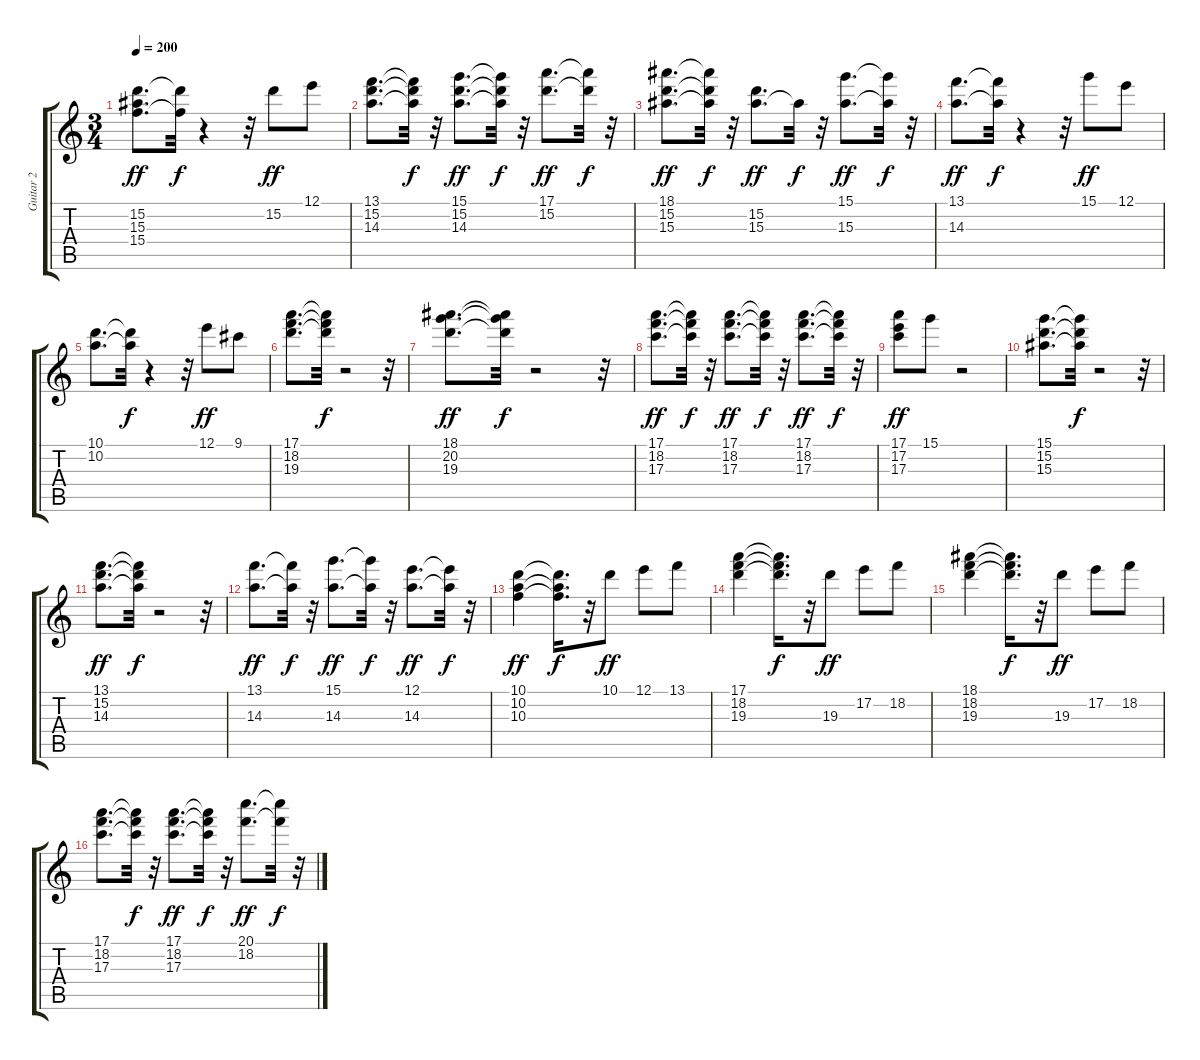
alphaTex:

\track ("Guitar 2" "Guitar 2") {instrument overdrivenguitar}
\staff {score tabs}
\tuning (E4 B3 G3 D3 A2 D2) {hide}
\ts (3 4)
\tempo 200
\clef g2
\ks c
(15.2 15.3 15.4).8{d dy ff} (15.2{t} 15.4{t}).32{dy f} r.4 r.32 15.2.8{dy ff} 12.1.8 |
(13.1 15.2 14.3).8{d} (13.1{t} 15.2{t} 14.3{t}).32{dy f} r.32 (15.1 15.2 14.3).8{d dy ff} (15.1{t} 15.2{t} 14.3{t}).32{dy f} r.32 (17.1 15.2).8{d dy ff} (17.1{t} 15.2{t}).32{dy f} r.32 |
(18.1 15.2 15.3).8{d dy ff} (18.1{t} 15.2{t} 15.3{t}).32{dy f} r.32 (15.2 15.3).8{d dy ff} 15.3{t}.32{dy f} r.32 (15.1 15.3).8{d dy ff} (15.1{t} 15.3{t}).32{dy f} r.32 |
(13.1 14.3).8{d dy ff} (13.1{t} 14.3{t}).32{dy f} r.4 r.32 15.1.8{dy ff} 12.1.8 |
(10.1 10.2).8{d} (10.1{t} 10.2{t}).32{dy f} r.4 r.32 12.1.8{dy ff} 9.1.8 |
(17.1 18.2 19.3).8{d} (17.1{t} 18.2{t} 19.3{t}).32{dy f} r.2 r.32 |
(18.1 20.2 19.3).8{d dy ff} (18.1{t} 20.2{t} 19.3{t}).32{dy f} r.2 r.32 |
(17.1 18.2 17.3).8{d dy ff} (17.1{t} 18.2{t} 17.3{t}).32{dy f} r.32 (17.1 18.2 17.3).8{d dy ff} (17.1{t} 18.2{t} 17.3{t}).32{dy f} r.32 (17.1 18.2 17.3).8{d dy ff} (17.1{t} 18.2{t} 17.3{t}).32{dy f} r.32 |
(17.1 17.2 17.3).8{dy ff} 15.1.8 r.2 |
(15.1 15.2 15.3).8{d} (15.1{t} 15.2{t} 15.3{t}).32{dy f} r.2 r.32 |
(13.1 15.2 14.3).8{d dy ff} (13.1{t} 15.2{t} 14.3{t}).32{dy f} r.2 r.32 |
(13.1 14.3).8{d dy ff} (13.1{t} 14.3{t}).32{dy f} r.32 (15.1 14.3).8{d dy ff} (15.1{t} 14.3{t}).32{dy f} r.32 (12.1 14.3).8{d dy ff} (12.1{t} 14.3{t}).32{dy f} r.32 |
(10.1 10.2 10.3).4{dy ff} (10.1{t} 10.2{t} 10.3{t}).16{d dy f} r.32 10.1.8{dy ff} 12.1.8 13.1.8 |
(17.1 18.2 19.3).4 (17.1{t} 18.2{t} 19.3{t}).16{d dy f} r.32 19.3.8{dy ff} 17.2.8 18.2.8 |
(18.1 18.2 19.3).4 (18.1{t} 18.2{t} 19.3{t}).16{d dy f} r.32 19.3.8{dy ff} 17.2.8 18.2.8 |
(17.1 18.2 17.3).8{d} (17.1{t} 18.2{t} 17.3{t}).32{dy f} r.32 (17.1 18.2 17.3).8{d dy ff} (17.1{t} 18.2{t} 17.3{t}).32{dy f} r.32 (20.1 18.2).8{d dy ff} (20.1{t} 18.2{t}).32{dy f} r.32
